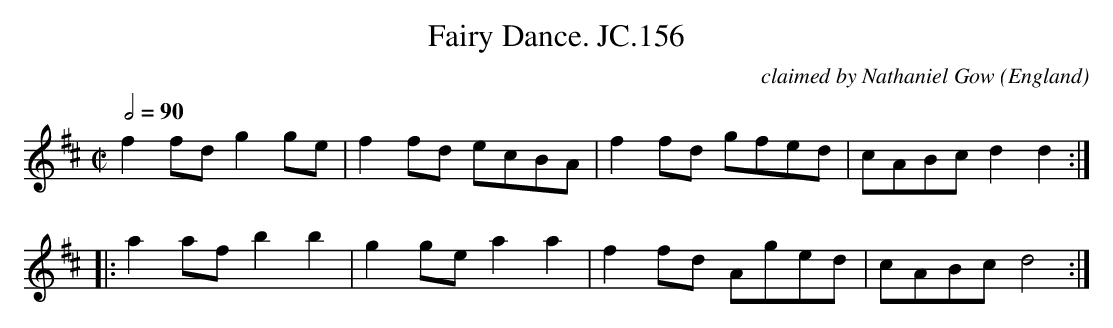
X:1
T:Fairy Dance. JC.156
C:claimed by Nathaniel Gow
L:1/8
M:C|
O:England
Q:2/4=90
K:D
f2fd g2ge|\
f2fd ecBA|f2fd gfed|cABc d2d2:|!
|:a2af b2b2|g2ge a2a2|f2fd Aged|cABc d4:|
